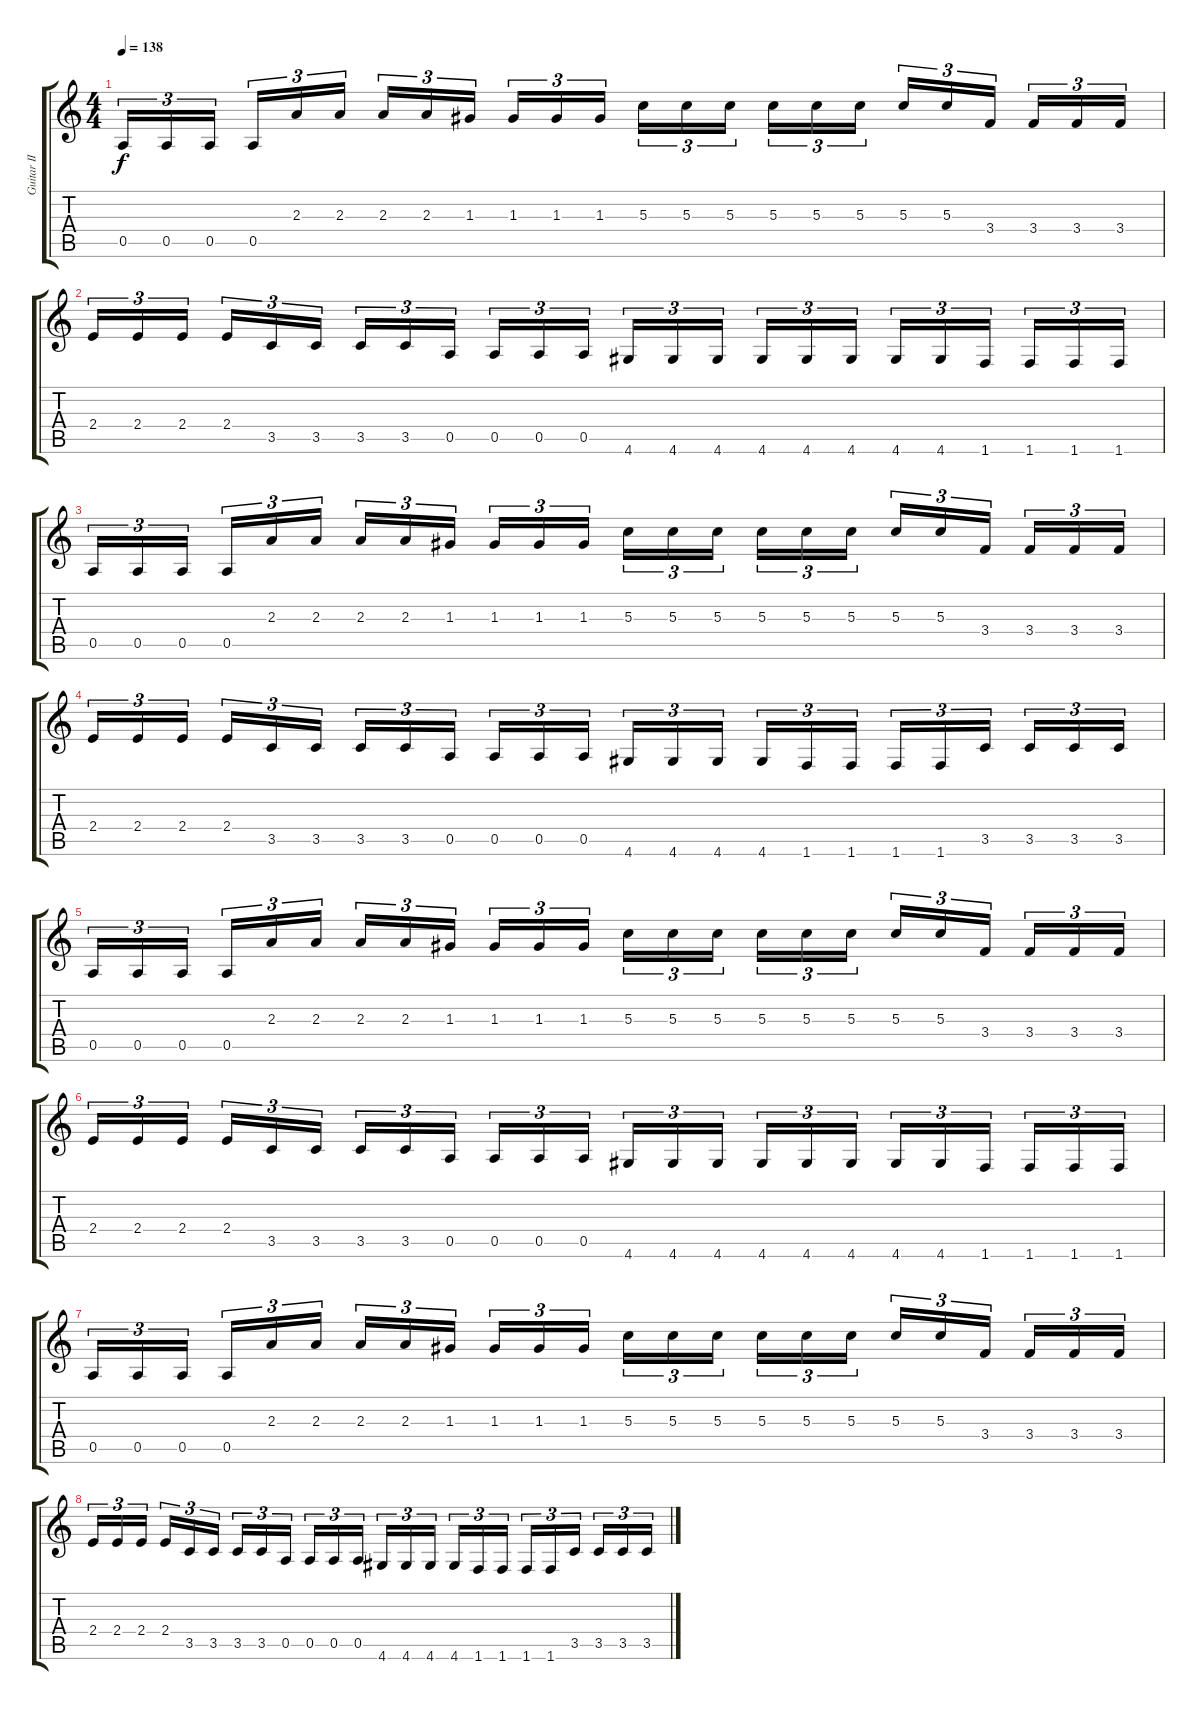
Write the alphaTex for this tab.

\track ("Guitar II" "Guitar II") {instrument distortionguitar}
\staff {score tabs}
\tuning (E4 B3 G3 D3 A2 E2) {hide}
\ts (4 4)
\tempo 138
\clef g2
\ks c
0.5.16{tu (3 2) dy f} 0.5.16{tu (3 2)} 0.5.16{tu (3 2)} 0.5.16{tu (3 2)} 2.3.16{tu (3 2)} 2.3.16{tu (3 2)} 2.3.16{tu (3 2)} 2.3.16{tu (3 2)} 1.3.16{tu (3 2)} 1.3.16{tu (3 2)} 1.3.16{tu (3 2)} 1.3.16{tu (3 2)} 5.3.16{tu (3 2)} 5.3.16{tu (3 2)} 5.3.16{tu (3 2)} 5.3.16{tu (3 2)} 5.3.16{tu (3 2)} 5.3.16{tu (3 2)} 5.3.16{tu (3 2)} 5.3.16{tu (3 2)} 3.4.16{tu (3 2)} 3.4.16{tu (3 2)} 3.4.16{tu (3 2)} 3.4.16{tu (3 2)} |
2.4.16{tu (3 2)} 2.4.16{tu (3 2)} 2.4.16{tu (3 2)} 2.4.16{tu (3 2)} 3.5.16{tu (3 2)} 3.5.16{tu (3 2)} 3.5.16{tu (3 2)} 3.5.16{tu (3 2)} 0.5.16{tu (3 2)} 0.5.16{tu (3 2)} 0.5.16{tu (3 2)} 0.5.16{tu (3 2)} 4.6.16{tu (3 2)} 4.6.16{tu (3 2)} 4.6.16{tu (3 2)} 4.6.16{tu (3 2)} 4.6.16{tu (3 2)} 4.6.16{tu (3 2)} 4.6.16{tu (3 2)} 4.6.16{tu (3 2)} 1.6.16{tu (3 2)} 1.6.16{tu (3 2)} 1.6.16{tu (3 2)} 1.6.16{tu (3 2)} |
0.5.16{tu (3 2)} 0.5.16{tu (3 2)} 0.5.16{tu (3 2)} 0.5.16{tu (3 2)} 2.3.16{tu (3 2)} 2.3.16{tu (3 2)} 2.3.16{tu (3 2)} 2.3.16{tu (3 2)} 1.3.16{tu (3 2)} 1.3.16{tu (3 2)} 1.3.16{tu (3 2)} 1.3.16{tu (3 2)} 5.3.16{tu (3 2)} 5.3.16{tu (3 2)} 5.3.16{tu (3 2)} 5.3.16{tu (3 2)} 5.3.16{tu (3 2)} 5.3.16{tu (3 2)} 5.3.16{tu (3 2)} 5.3.16{tu (3 2)} 3.4.16{tu (3 2)} 3.4.16{tu (3 2)} 3.4.16{tu (3 2)} 3.4.16{tu (3 2)} |
2.4.16{tu (3 2)} 2.4.16{tu (3 2)} 2.4.16{tu (3 2)} 2.4.16{tu (3 2)} 3.5.16{tu (3 2)} 3.5.16{tu (3 2)} 3.5.16{tu (3 2)} 3.5.16{tu (3 2)} 0.5.16{tu (3 2)} 0.5.16{tu (3 2)} 0.5.16{tu (3 2)} 0.5.16{tu (3 2)} 4.6.16{tu (3 2)} 4.6.16{tu (3 2)} 4.6.16{tu (3 2)} 4.6.16{tu (3 2)} 1.6.16{tu (3 2)} 1.6.16{tu (3 2)} 1.6.16{tu (3 2)} 1.6.16{tu (3 2)} 3.5.16{tu (3 2)} 3.5.16{tu (3 2)} 3.5.16{tu (3 2)} 3.5.16{tu (3 2)} |
0.5.16{tu (3 2)} 0.5.16{tu (3 2)} 0.5.16{tu (3 2)} 0.5.16{tu (3 2)} 2.3.16{tu (3 2)} 2.3.16{tu (3 2)} 2.3.16{tu (3 2)} 2.3.16{tu (3 2)} 1.3.16{tu (3 2)} 1.3.16{tu (3 2)} 1.3.16{tu (3 2)} 1.3.16{tu (3 2)} 5.3.16{tu (3 2)} 5.3.16{tu (3 2)} 5.3.16{tu (3 2)} 5.3.16{tu (3 2)} 5.3.16{tu (3 2)} 5.3.16{tu (3 2)} 5.3.16{tu (3 2)} 5.3.16{tu (3 2)} 3.4.16{tu (3 2)} 3.4.16{tu (3 2)} 3.4.16{tu (3 2)} 3.4.16{tu (3 2)} |
2.4.16{tu (3 2)} 2.4.16{tu (3 2)} 2.4.16{tu (3 2)} 2.4.16{tu (3 2)} 3.5.16{tu (3 2)} 3.5.16{tu (3 2)} 3.5.16{tu (3 2)} 3.5.16{tu (3 2)} 0.5.16{tu (3 2)} 0.5.16{tu (3 2)} 0.5.16{tu (3 2)} 0.5.16{tu (3 2)} 4.6.16{tu (3 2)} 4.6.16{tu (3 2)} 4.6.16{tu (3 2)} 4.6.16{tu (3 2)} 4.6.16{tu (3 2)} 4.6.16{tu (3 2)} 4.6.16{tu (3 2)} 4.6.16{tu (3 2)} 1.6.16{tu (3 2)} 1.6.16{tu (3 2)} 1.6.16{tu (3 2)} 1.6.16{tu (3 2)} |
0.5.16{tu (3 2)} 0.5.16{tu (3 2)} 0.5.16{tu (3 2)} 0.5.16{tu (3 2)} 2.3.16{tu (3 2)} 2.3.16{tu (3 2)} 2.3.16{tu (3 2)} 2.3.16{tu (3 2)} 1.3.16{tu (3 2)} 1.3.16{tu (3 2)} 1.3.16{tu (3 2)} 1.3.16{tu (3 2)} 5.3.16{tu (3 2)} 5.3.16{tu (3 2)} 5.3.16{tu (3 2)} 5.3.16{tu (3 2)} 5.3.16{tu (3 2)} 5.3.16{tu (3 2)} 5.3.16{tu (3 2)} 5.3.16{tu (3 2)} 3.4.16{tu (3 2)} 3.4.16{tu (3 2)} 3.4.16{tu (3 2)} 3.4.16{tu (3 2)} |
2.4.16{tu (3 2)} 2.4.16{tu (3 2)} 2.4.16{tu (3 2)} 2.4.16{tu (3 2)} 3.5.16{tu (3 2)} 3.5.16{tu (3 2)} 3.5.16{tu (3 2)} 3.5.16{tu (3 2)} 0.5.16{tu (3 2)} 0.5.16{tu (3 2)} 0.5.16{tu (3 2)} 0.5.16{tu (3 2)} 4.6.16{tu (3 2)} 4.6.16{tu (3 2)} 4.6.16{tu (3 2)} 4.6.16{tu (3 2)} 1.6.16{tu (3 2)} 1.6.16{tu (3 2)} 1.6.16{tu (3 2)} 1.6.16{tu (3 2)} 3.5.16{tu (3 2)} 3.5.16{tu (3 2)} 3.5.16{tu (3 2)} 3.5.16{tu (3 2)}
